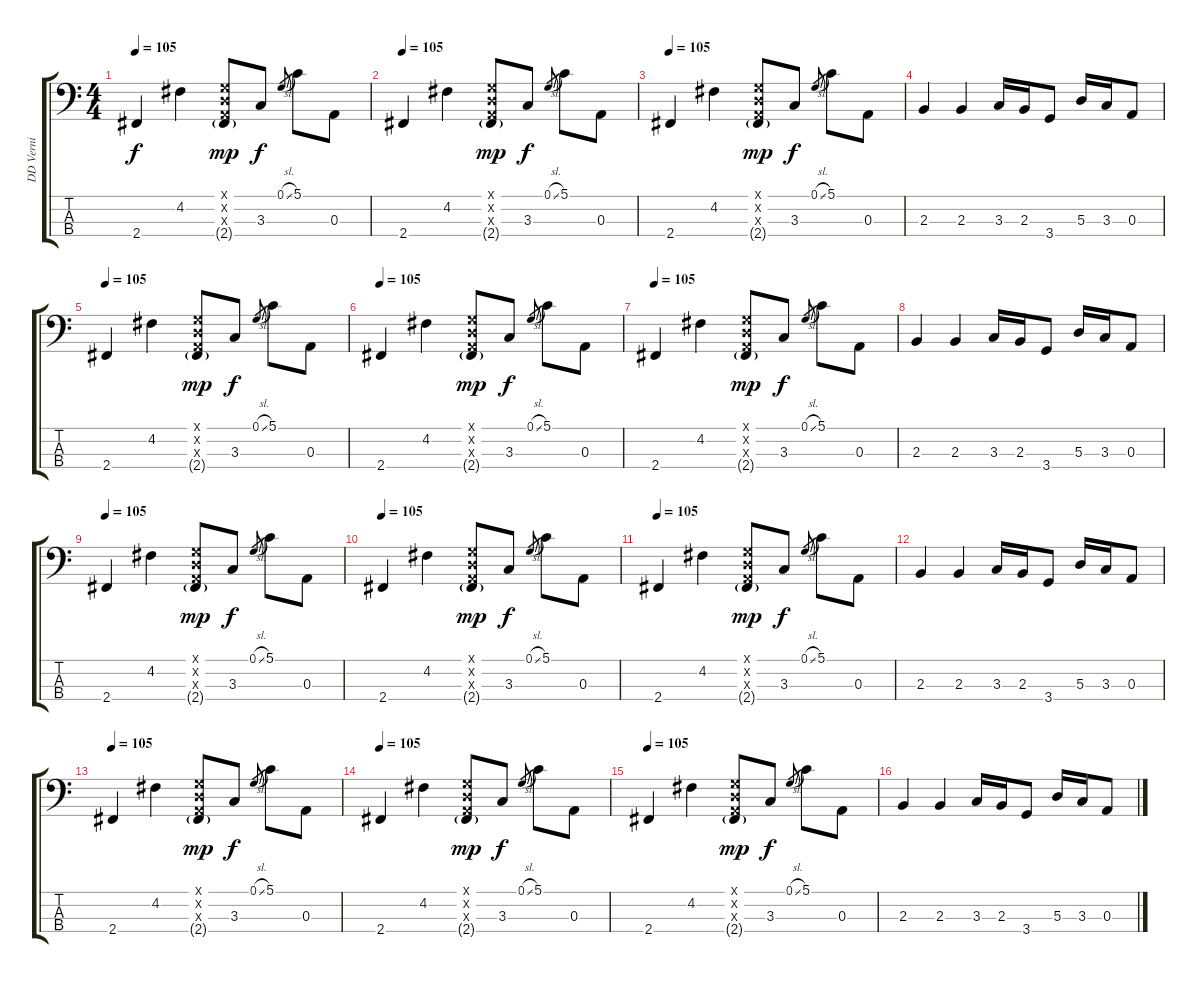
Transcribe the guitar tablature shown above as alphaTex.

\track ("DD Verni" "DD Verni") {instrument electricbasspick}
\staff {score tabs}
\tuning (G2 D2 A1 E1) {hide}
\ts (4 4)
\tempo 105
\clef f4
\ks c
2.4.4{dy f instrument slapbass1} 4.2.4 (0.1{x} 0.2{x} 0.3{x} 2.4{g}).8{dy mp} 3.3.8{dy f} 0.1{sl}.8{gr} 5.1.8 0.3.8 |
\tempo 105
2.4.4{instrument slapbass1} 4.2.4 (0.1{x} 0.2{x} 0.3{x} 2.4{g}).8{dy mp} 3.3.8{dy f} 0.1{sl}.8{gr} 5.1.8 0.3.8 |
\tempo 105
2.4.4{instrument slapbass1} 4.2.4 (0.1{x} 0.2{x} 0.3{x} 2.4{g}).8{dy mp} 3.3.8{dy f} 0.1{sl}.8{gr} 5.1.8 0.3.8 |
2.3.4 2.3.4 3.3.16 2.3.16 3.4.8 5.3.16 3.3.16 0.3.8 |
\tempo 105
2.4.4{instrument slapbass1} 4.2.4 (0.1{x} 0.2{x} 0.3{x} 2.4{g}).8{dy mp} 3.3.8{dy f} 0.1{sl}.8{gr} 5.1.8 0.3.8 |
\tempo 105
2.4.4{instrument slapbass1} 4.2.4 (0.1{x} 0.2{x} 0.3{x} 2.4{g}).8{dy mp} 3.3.8{dy f} 0.1{sl}.8{gr} 5.1.8 0.3.8 |
\tempo 105
2.4.4{instrument slapbass1} 4.2.4 (0.1{x} 0.2{x} 0.3{x} 2.4{g}).8{dy mp} 3.3.8{dy f} 0.1{sl}.8{gr} 5.1.8 0.3.8 |
2.3.4 2.3.4 3.3.16 2.3.16 3.4.8 5.3.16 3.3.16 0.3.8 |
\tempo 105
2.4.4{instrument slapbass1} 4.2.4 (0.1{x} 0.2{x} 0.3{x} 2.4{g}).8{dy mp} 3.3.8{dy f} 0.1{sl}.8{gr} 5.1.8 0.3.8 |
\tempo 105
2.4.4{instrument slapbass1} 4.2.4 (0.1{x} 0.2{x} 0.3{x} 2.4{g}).8{dy mp} 3.3.8{dy f} 0.1{sl}.8{gr} 5.1.8 0.3.8 |
\tempo 105
2.4.4{instrument slapbass1} 4.2.4 (0.1{x} 0.2{x} 0.3{x} 2.4{g}).8{dy mp} 3.3.8{dy f} 0.1{sl}.8{gr} 5.1.8 0.3.8 |
2.3.4 2.3.4 3.3.16 2.3.16 3.4.8 5.3.16 3.3.16 0.3.8 |
\tempo 105
2.4.4{instrument slapbass1} 4.2.4 (0.1{x} 0.2{x} 0.3{x} 2.4{g}).8{dy mp} 3.3.8{dy f} 0.1{sl}.8{gr} 5.1.8 0.3.8 |
\tempo 105
2.4.4{instrument slapbass1} 4.2.4 (0.1{x} 0.2{x} 0.3{x} 2.4{g}).8{dy mp} 3.3.8{dy f} 0.1{sl}.8{gr} 5.1.8 0.3.8 |
\tempo 105
2.4.4{instrument slapbass1} 4.2.4 (0.1{x} 0.2{x} 0.3{x} 2.4{g}).8{dy mp} 3.3.8{dy f} 0.1{sl}.8{gr} 5.1.8 0.3.8 |
2.3.4 2.3.4 3.3.16 2.3.16 3.4.8 5.3.16 3.3.16 0.3.8
